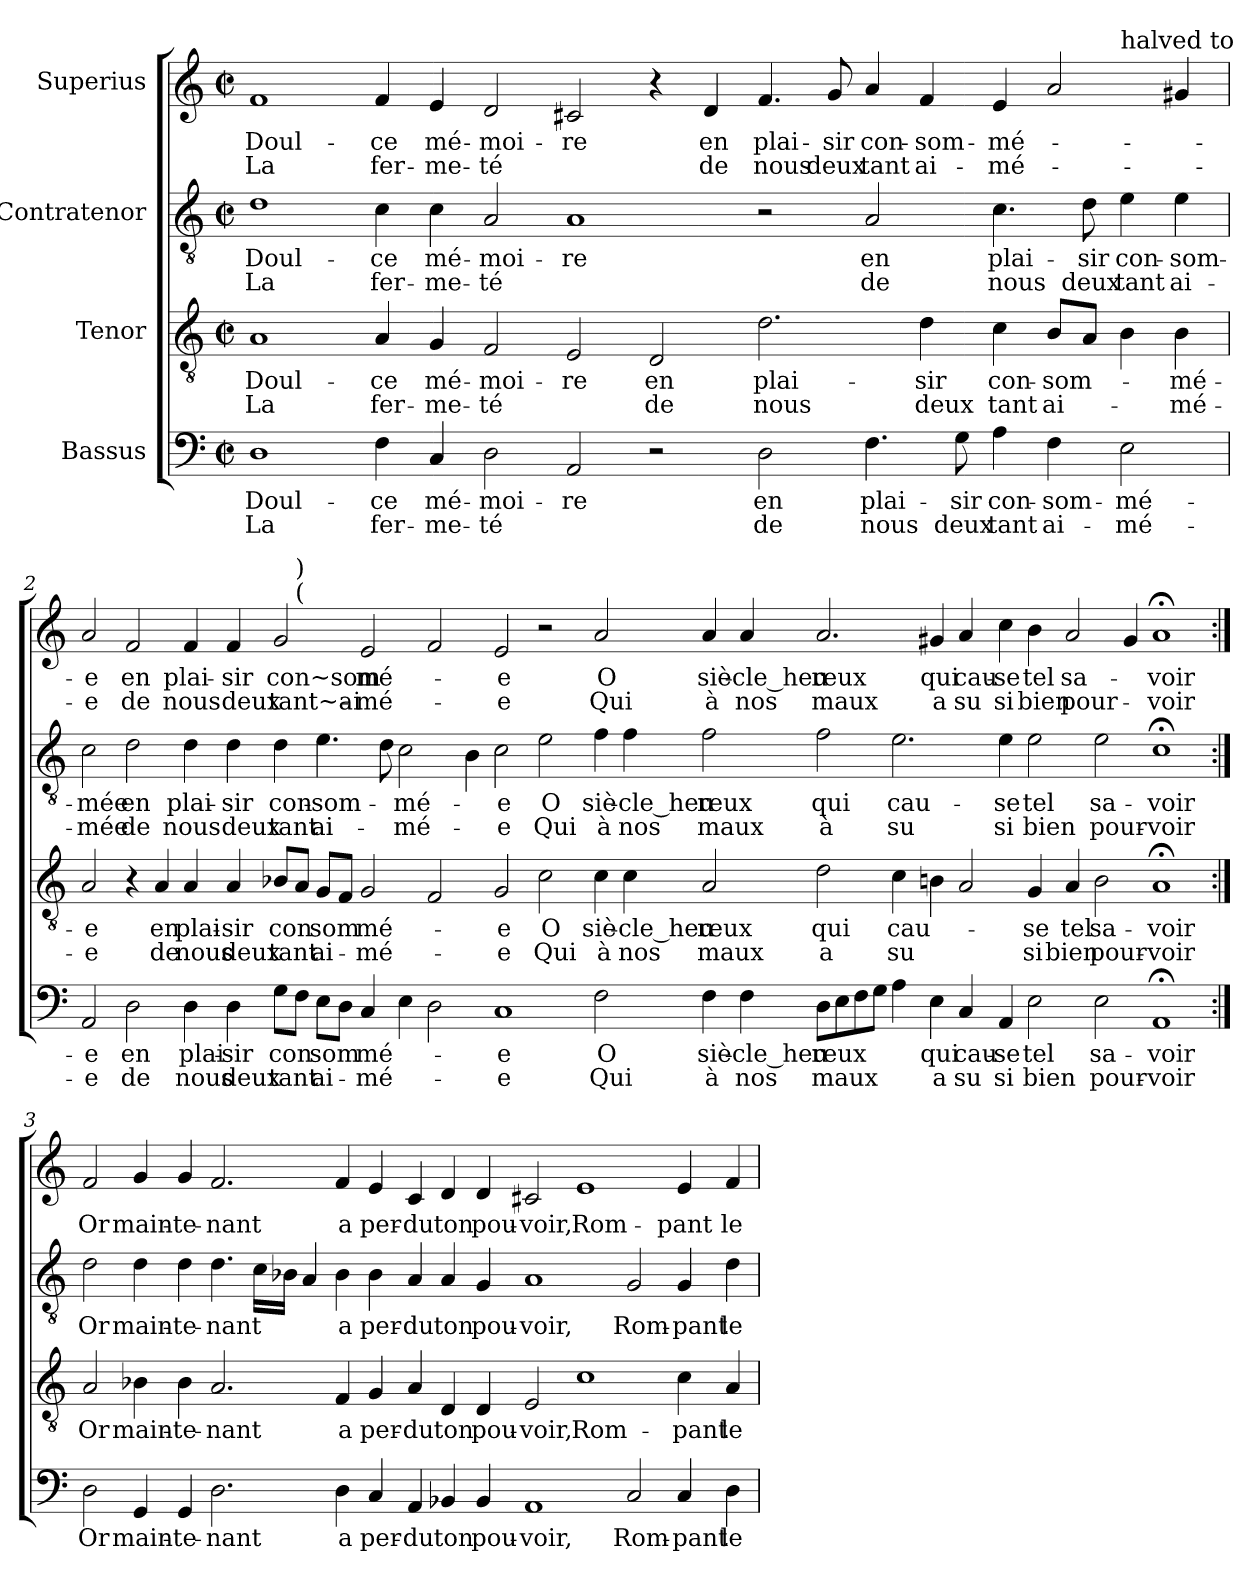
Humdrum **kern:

**kern	**text	**text	**kern	**text	**text	**kern	**text	**text	**kern	**text	**text
*part4	*part4	*part4	*part3	*part3	*part3	*part2	*part2	*part2	*part1	*part1	*part1
*staff4	*staff4	*staff4	*staff3	*staff3	*staff3	*staff2	*staff2	*staff2	*staff1	*staff1	*staff1
*I"Bassus	*	*	*I"Tenor	*	*	*I"Contratenor	*	*	*I"Superius	*	*
*clefF4	*	*	*clefGv2	*	*	*clefGv2	*	*	*clefG2	*	*
*k[]	*	*	*k[]	*	*	*k[]	*	*	*k[]	*	*
*C:	*	*	*C:	*	*	*C:	*	*	*C:	*	*
*M2/2	*	*	*M2/2	*	*	*M2/2	*	*	*M2/2	*	*
*met(c|)	*	*	*met(c|)	*	*	*met(c|)	*	*	*met(c|)	*	*
=1	=1	=1	=1	=1	=1	=1	=1	=1	=1	=1	=1
!	!LO:LY:b	!LO:LY:b	!	!LO:LY:b	!LO:LY:b	!	!LO:LY:b	!LO:LY:b	!	!LO:LY:b	!LO:LY:b
*	*	*	*	*	*	*	*	*	*^	*	*
1D	Doul-	La	1A	Doul-	La	1d	Doul-	La	1f	1ryy	Doul-	La
!	!LO:LY:b	!LO:LY:b	!	!LO:LY:b	!LO:LY:b	!	!LO:LY:b	!LO:LY:b	!	!	!LO:LY:b	!LO:LY:b
4F\	-ce	fer-	4A/	-ce	fer-	4c\	-ce	fer-	4f/	2%7ryy	-ce	fer-
!	!LO:LY:b	!LO:LY:b	!	!LO:LY:b	!LO:LY:b	!	!LO:LY:b	!LO:LY:b	!	!	!LO:LY:b	!LO:LY:b
4C/	mé-	-me-	4G/	mé-	-me-	4c\	mé-	-me-	4e/	.	mé-	-me-
!	!LO:LY:b	!LO:LY:b	!	!LO:LY:b	!LO:LY:b	!	!LO:LY:b	!LO:LY:b	!	!	!LO:LY:b	!LO:LY:b
2D\	-moi-	-té	2F/	-moi-	-té	2A/	-moi-	-té	2d/	.	-moi-	-té
!	!LO:LY:b	!	!	!LO:LY:b	!	!	!LO:LY:b	!	!	!	!LO:LY:b	!
2AA/	-re	.	2E/	-re	.	1A	-re	.	2c#X/	.	-re	.
!	!	!	!	!LO:LY:b	!LO:LY:b	!	!	!	!	!	!	!
2r	.	.	2D/	en	de	.	.	.	4r	.	.	.
!	!	!	!	!	!	!	!	!	!	!	!LO:LY:b	!LO:LY:b
.	.	.	.	.	.	.	.	.	4d/	.	en	de
!	!LO:LY:b	!LO:LY:b	!	!LO:LY:b	!LO:LY:b	!	!	!	!	!	!LO:LY:b	!LO:LY:b
2D\	en	de	2.d\	plai-	nous	2r	.	.	4.f/	.	plai-	nous
!	!	!	!	!	!	!	!	!	!	!	!LO:LY:b	!LO:LY:b
.	.	.	.	.	.	.	.	.	8g/	.	-sir	deux
!	!LO:LY:b	!LO:LY:b	!	!	!	!	!LO:LY:b	!LO:LY:b	!	!	!LO:LY:b	!LO:LY:b
4.F\	plai-	nous	.	.	.	2A/	en	de	4a/	.	con-	tant
!	!	!	!	!LO:LY:b	!LO:LY:b	!	!	!	!	!	!LO:LY:b	!LO:LY:b
.	.	.	4d\	-sir	deux	.	.	.	4f/	.	-som-	ai-
!	!LO:LY:b	!LO:LY:b	!	!	!	!	!	!	!	!	!	!
8G\	-sir	deux	.	.	.	.	.	.	.	.	.	.
!	!LO:LY:b	!LO:LY:b	!	!LO:LY:b	!LO:LY:b	!	!LO:LY:b	!LO:LY:b	!	!	!LO:LY:b	!LO:LY:b
4A\	con-	tant	4c\	con-	tant	4.c\	plai-	nous	4e/	.	-mé-	-mé-
!	!LO:LY:b	!LO:LY:b	!	!LO:LY:b	!LO:LY:b	!	!	!	!	!	!	!
4F\	-som-	ai-	8B/L	-som-	ai-	.	.	.	2a/	.	.	.
!	!	!	!	!	!	!	!LO:LY:b	!LO:LY:b	!	!	!	!
.	.	.	8A/J	.	.	8d\	-sir	deux	.	.	.	.
!	!	!	!	!	!	!	!	!	!	!LO:TX:a:t=halved to	!	!
!	!LO:LY:b	!LO:LY:b	!	!	!	!	!LO:LY:b	!LO:LY:b	!	!	!	!
2E\	-mé-	-mé-	4B\	.	.	4e\	con-	tant	.	2ryy	.	.
!	!	!	!	!LO:LY:b	!LO:LY:b	!	!LO:LY:b	!LO:LY:b	!	!	!	!
.	.	.	4B\	-mé-	-mé-	4e\	-som-	ai-	4g#X/	.	.	.
!!LO:LB:g=z	!!
=2	=2	=2	=2	=2	=2	=2	=2	=2	=2	=2	=2	=2
!	!LO:LY:b	!LO:LY:b	!	!LO:LY:b	!LO:LY:b	!	!LO:LY:b	!LO:LY:b	!	!	!LO:LY:b	!LO:LY:b
2AA/	-e	-e	2A/	-e	-e	2c\	-mée	-mée	2a/	1ryy	-e	-e
!	!LO:LY:b	!LO:LY:b	!	!	!	!	!LO:LY:b	!LO:LY:b	!	!	!LO:LY:b	!LO:LY:b
2D\	en	de	4r	.	.	2d\	en	de	2f/	.	en	de
!	!	!	!	!LO:LY:b	!LO:LY:b	!	!	!	!	!	!	!
.	.	.	4A/	en	de	.	.	.	.	.	.	.
!	!LO:LY:b	!LO:LY:b	!	!LO:LY:b	!LO:LY:b	!	!LO:LY:b	!LO:LY:b	!	!	!LO:LY:b	!LO:LY:b
4D\	plai-	nous	4A/	plai-	nous	4d\	plai-	nous	4f/	2ryy	plai-	nous
!	!LO:LY:b	!LO:LY:b	!	!LO:LY:b	!LO:LY:b	!	!LO:LY:b	!LO:LY:b	!	!	!LO:LY:b	!LO:LY:b
4D\	-sir	deux	4A/	-sir	deux	4d\	-sir	deux	4f/	.	-sir	deux
!	!LO:LY:b	!LO:LY:b	!	!LO:LY:b	!LO:LY:b	!	!LO:LY:b	!LO:LY:b	!	!	!LO:LY:b	!LO:LY:b
8G\L	con-	tant	8B-X/L	con-	tant	4d\	con-	tant	2g/	8ryy	con~som-	tant~ai-
!	!	!	!	!	!	!	!	!	!	!LO:TX:a:t=(	!	!
!	!	!	!	!	!	!	!	!	!	!LO:TX:t=)	!	!
8F\J	.	.	8A/J	.	.	.	.	.	.	1ryy	.	.
!	!LO:LY:b	!LO:LY:b	!	!LO:LY:b	!LO:LY:b	!	!LO:LY:b	!LO:LY:b	!	!	!	!
8E\L	-som-	ai-	8G/L	-som-	ai-	4.e\	-som-	ai-	.	.	.	.
8D\J	.	.	8F/J	.	.	.	.	.	.	.	.	.
!	!LO:LY:b	!LO:LY:b	!	!LO:LY:b	!LO:LY:b	!	!	!	!	!	!LO:LY:b	!LO:LY:b
4C/	-mé-	-mé-	2G/	-mé-	-mé-	.	.	.	2e/	.	-mé-	-mé-
.	.	.	.	.	.	8d\	.	.	.	.	.	.
!	!	!	!	!	!	!	!LO:LY:b	!LO:LY:b	!	!	!	!
4E\	.	.	.	.	.	2c\	-mé-	-mé-	.	.	.	.
2D\	.	.	2F/	.	.	.	.	.	2f/	.	.	.
.	.	.	.	.	.	.	.	.	.	1ryy	.	.
.	.	.	.	.	.	4B\	.	.	.	.	.	.
!	!LO:LY:b	!LO:LY:b	!	!LO:LY:b	!LO:LY:b	!	!LO:LY:b	!LO:LY:b	!	!	!LO:LY:b	!LO:LY:b
1C	-e	-e	2G/	-e	-e	2c\	-e	-e	2e/	.	-e	-e
!	!	!	!	!LO:LY:b	!LO:LY:b	!	!LO:LY:b	!LO:LY:b	!	!	!	!
.	.	.	2c\	O	Qui	2e\	O	Qui	2r	.	.	.
.	.	.	.	.	.	.	.	.	.	1ryy	.	.
!	!LO:LY:b	!LO:LY:b	!	!LO:LY:b	!LO:LY:b	!	!LO:LY:b	!LO:LY:b	!	!	!LO:LY:b	!LO:LY:b
2F\	O	Qui	4c\	siè-	à	4f\	siè-	à	2a/	.	O	Qui
!	!	!	!	!LO:LY:b	!LO:LY:b	!	!LO:LY:b	!LO:LY:b	!	!	!	!
.	.	.	4c\	-cle_heu-	nos	4f\	-cle_heu-	nos	.	.	.	.
!	!LO:LY:b	!LO:LY:b	!	!LO:LY:b	!LO:LY:b	!	!LO:LY:b	!LO:LY:b	!	!	!LO:LY:b	!LO:LY:b
4F\	siè-	à	2A/	-reux	maux	2f\	-reux	maux	4a/	.	siè-	à
.	.	.	.	.	.	.	.	.	.	1ryy	.	.
!	!LO:LY:b	!LO:LY:b	!	!	!	!	!	!	!	!	!LO:LY:b	!LO:LY:b
4F\	-cle_heu-	nos	.	.	.	.	.	.	4a/	.	-cle_heu-	nos
!	!LO:LY:b	!LO:LY:b	!	!LO:LY:b	!LO:LY:b	!	!LO:LY:b	!LO:LY:b	!	!	!LO:LY:b	!LO:LY:b
8D\L	-reux	maux	2d\	qui	a	2f\	qui	à	2.a/	.	-reux	maux
8E\	.	.	.	.	.	.	.	.	.	.	.	.
8F\	.	.	.	.	.	.	.	.	.	.	.	.
8G\J	.	.	.	.	.	.	.	.	.	.	.	.
!	!	!	!	!LO:LY:b	!LO:LY:b	!	!LO:LY:b	!LO:LY:b	!	!	!	!
4A\	.	.	4c\	cau-	su	2.e\	cau-	su	.	.	.	.
.	.	.	.	.	.	.	.	.	.	1ryy	.	.
!	!LO:LY:b	!LO:LY:b	!	!	!	!	!	!	!	!	!LO:LY:b	!LO:LY:b
4E\	qui	a	4Bn\	.	.	.	.	.	4g#X/	.	qui	a
!	!LO:LY:b	!LO:LY:b	!	!	!	!	!	!	!	!	!LO:LY:b	!LO:LY:b
4C/	cau-	su	2A/	.	.	.	.	.	4a/	.	cau-	su
!	!LO:LY:b	!LO:LY:b	!	!	!	!	!LO:LY:b	!LO:LY:b	!	!	!LO:LY:b	!LO:LY:b
4AA/	-se	si	.	.	.	4e\	-se	si	4cc\	.	-se	si
!	!LO:LY:b	!LO:LY:b	!	!LO:LY:b	!LO:LY:b	!	!LO:LY:b	!LO:LY:b	!	!	!LO:LY:b	!LO:LY:b
2E\	tel	bien	4G/	-se	si	2e\	tel	bien	4b\	.	tel	bien
.	.	.	.	.	.	.	.	.	.	1...ryy	.	.
!	!	!	!	!LO:LY:b	!LO:LY:b	!	!	!	!	!	!LO:LY:b	!LO:LY:b
.	.	.	4A/	tel	bien	.	.	.	2a/	.	sa-	pour-
!	!LO:LY:b	!LO:LY:b	!	!LO:LY:b	!LO:LY:b	!	!LO:LY:b	!LO:LY:b	!	!	!	!
2E\	sa-	pour-	2B\	sa-	pour-	2e\	sa-	pour-	.	.	.	.
.	.	.	.	.	.	.	.	.	4g#/	.	.	.
!	!LO:LY:b	!LO:LY:b	!	!LO:LY:b	!LO:LY:b	!	!LO:LY:b	!LO:LY:b	!	!	!LO:LY:b	!LO:LY:b
1AA;	-voir	-voir	1A;	-voir	-voir	1c;<	-voir	-voir	1a;	.	-voir	-voir
!!LO:PB:g=z
=3:|!	=3:|!	=3:|!	=3:|!	=3:|!	=3:|!	=3:|!	=3:|!	=3:|!	=3:|!	=3:|!	=3:|!	=3:|!
!	!LO:LY:b	!	!	!LO:LY:b	!	!	!LO:LY:b	!	!	!	!LO:LY:b	!
*	*	*	*	*	*	*	*	*	*v	*v	*	*
2D\	Or	.	2A/	Or	.	2d\	Or	.	2f/	Or	.
!	!LO:LY:b	!	!	!LO:LY:b	!	!	!LO:LY:b	!	!	!LO:LY:b	!
4GG/	main-	.	4B-X\	main-	.	4d\	main-	.	4g/	main-	.
!	!LO:LY:b	!	!	!LO:LY:b	!	!	!LO:LY:b	!	!	!LO:LY:b	!
4GG/	-te-	.	4B-\	-te-	.	4d\	-te-	.	4g/	-te-	.
!	!LO:LY:b	!	!	!LO:LY:b	!	!	!LO:LY:b	!	!	!LO:LY:b	!
2.D\	-nant	.	2.A/	-nant	.	4.d\	-nant	.	2.f/	-nant	.
.	.	.	.	.	.	16c\LL	.	.	.	.	.
.	.	.	.	.	.	16B-X\JJ	.	.	.	.	.
.	.	.	.	.	.	4A/	.	.	.	.	.
!	!LO:LY:b	!	!	!LO:LY:b	!	!	!LO:LY:b	!	!	!LO:LY:b	!
4D\	a	.	4F/	a	.	4B-\	a	.	4f/	a	.
!	!LO:LY:b	!	!	!LO:LY:b	!	!	!LO:LY:b	!	!	!LO:LY:b	!
4C/	per-	.	4G/	per-	.	4B-\	per-	.	4e/	per-	.
!	!LO:LY:b	!	!	!LO:LY:b	!	!	!LO:LY:b	!	!	!LO:LY:b	!
4AA/	-du	.	4A/	-du	.	4A/	-du	.	4c/	-du	.
!	!LO:LY:b	!	!	!LO:LY:b	!	!	!LO:LY:b	!	!	!LO:LY:b	!
4BB-X/	ton	.	4D/	ton	.	4A/	ton	.	4d/	ton	.
!	!LO:LY:b	!	!	!LO:LY:b	!	!	!LO:LY:b	!	!	!LO:LY:b	!
4BB-/	pou-	.	4D/	pou-	.	4G/	pou-	.	4d/	pou-	.
!	!LO:LY:b	!	!	!LO:LY:b	!	!	!LO:LY:b	!	!	!LO:LY:b	!
1AA	-voir,	.	2E/	-voir,	.	1A	-voir,	.	2c#X/	-voir,	.
!	!	!	!	!LO:LY:b	!	!	!	!	!	!LO:LY:b	!
.	.	.	1c	Rom-	.	.	.	.	1e	Rom-	.
!	!LO:LY:b	!	!	!	!	!	!LO:LY:b	!	!	!	!
2C/	Rom-	.	.	.	.	2G/	Rom-	.	.	.	.
!	!LO:LY:b	!	!	!LO:LY:b	!	!	!LO:LY:b	!	!	!LO:LY:b	!
4C/	-pant	.	4c\	-pant	.	4G/	-pant	.	4e/	-pant	.
!	!LO:LY:b	!	!	!LO:LY:b	!	!	!LO:LY:b	!	!	!LO:LY:b	!
4D\	le	.	4A/	le	.	4d\	le	.	4f/	le	.
=	=	=	=	=	=	=	=	=	=	=	=
*-	*-	*-	*-	*-	*-	*-	*-	*-	*-	*-	*-
